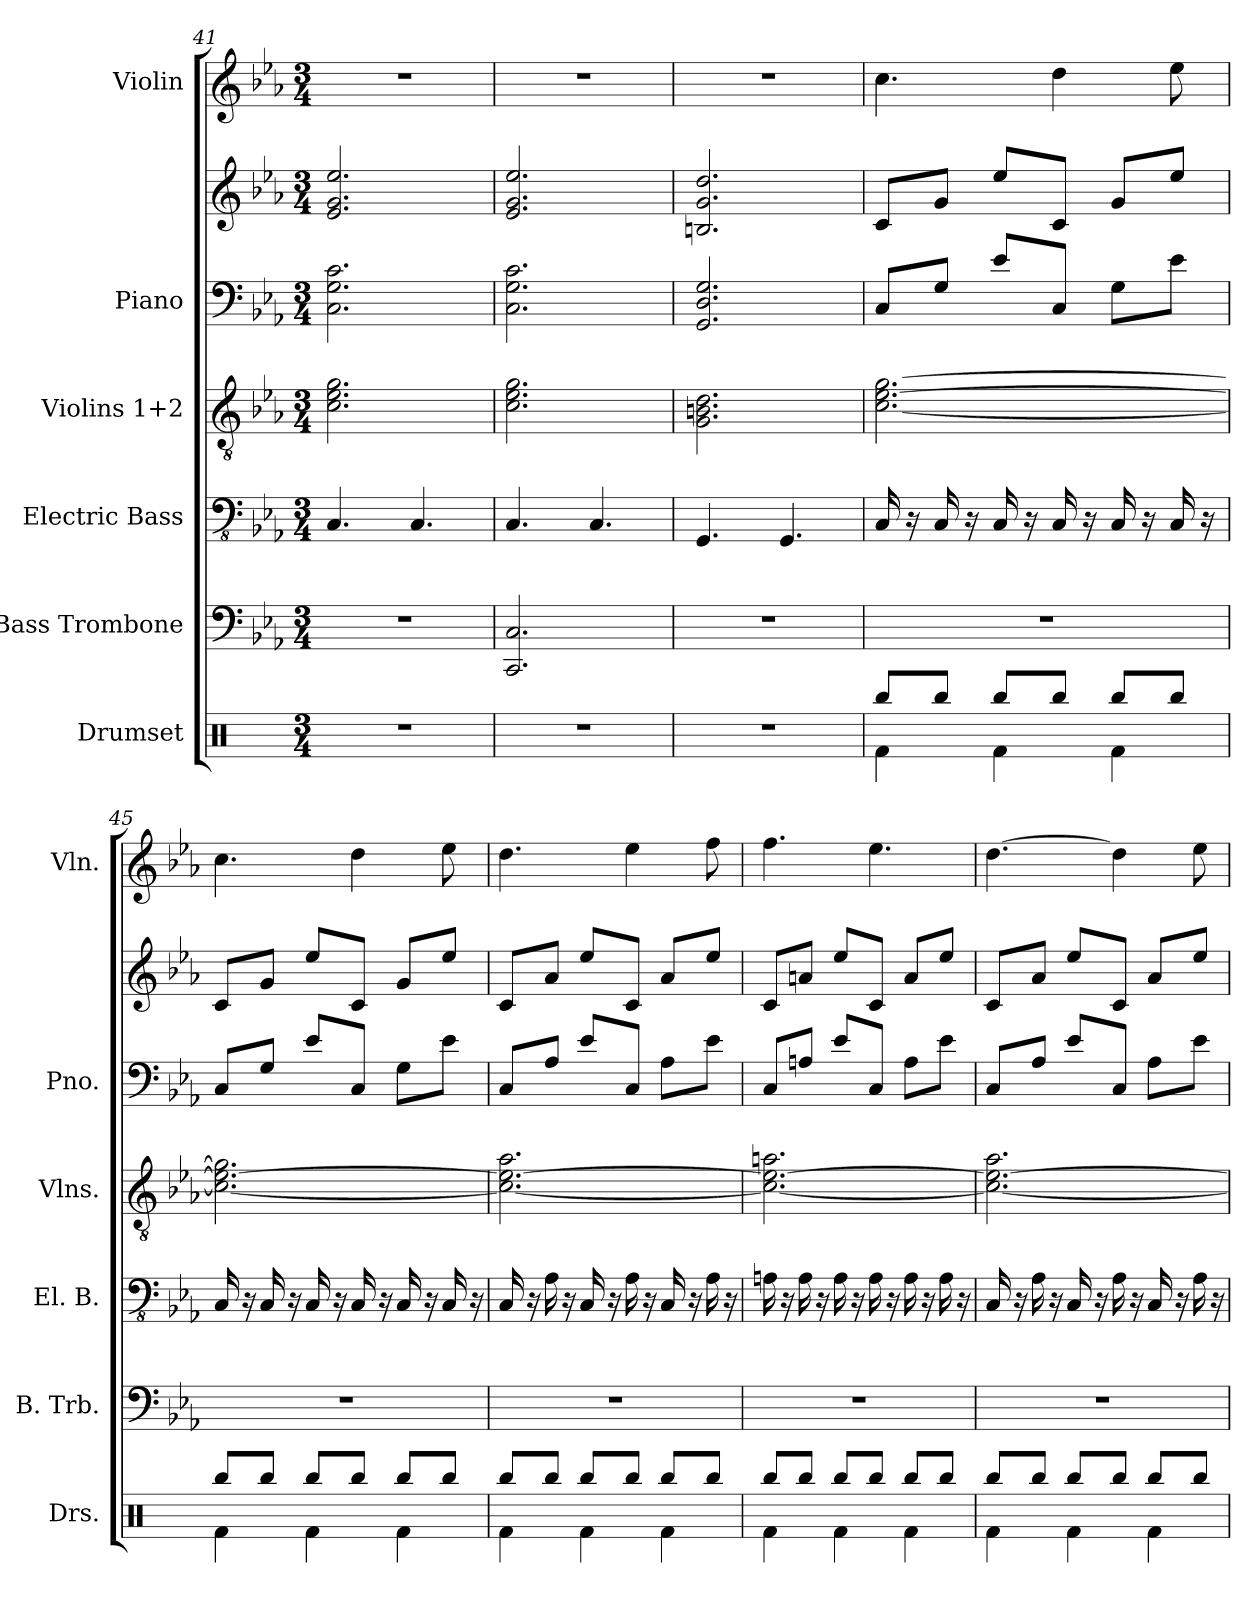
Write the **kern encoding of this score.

**kern	**kern	**kern	**kern	**kern	**kern	**kern
*part6	*part5	*part4	*part3	*part2	*part2	*part1
*staff7	*staff6	*staff5	*staff4	*staff3	*staff2	*staff1
*I"Drumset	*I"Bass Trombone	*I"Electric Bass	*I"Violins 1+2	*I"Piano	*	*I"Violin
*I'Drs.	*I'B. Trb.	*I'El. B.	*I'Vlns.	*I'Pno.	*	*I'Vln.
!!LO:PB:g=z
*clefX	*clefF4	*clefFv4	*clefGv2	*clefF4	*clefG2	*clefG2
*k[]	*k[b-e-a-]	*k[b-e-a-]	*k[b-e-a-]	*k[b-e-a-]	*k[b-e-a-]	*k[b-e-a-]
*C:	*E-:	*E-:	*E-:	*E-:	*E-:	*E-:
*M3/4	*M3/4	*M3/4	*M3/4	*M3/4	*M3/4	*M3/4
=41	=41	=41	=41	=41	=41	=41
2.r	2.r	4.CC/	2.c\ 2.e-\ 2.g\	2.C\ 2.G\ 2.c\	2.e-/ 2.g/ 2.ee-/	2.r
.	.	4.CC/	.	.	.	.
=42	=42	=42	=42	=42	=42	=42
2.r	2.CC/ 2.C/	4.CC/	2.c\ 2.e-\ 2.g\	2.C\ 2.G\ 2.c\	2.e-/ 2.g/ 2.ee-/	2.r
.	.	4.CC/	.	.	.	.
=43	=43	=43	=43	=43	=43	=43
2.r	2.r	4.GGG/	2.G\ 2.Bn\ 2.d\	2.GG/ 2.D/ 2.G/	2.Bn/ 2.g/ 2.dd/	2.r
.	.	4.GGG/	.	.	.	.
=44	=44	=44	=44	=44	=44	=44
*^	*	*	*	*	*	*
8Rbb/L	4Rf\	2.r	16CC/	[2.c\ [2.e-\ [2.g\	8C/L	8c/L	4.cc\
.	.	.	16r	.	.	.	.
8Rbb/J	.	.	16CC/	.	8G/J	8g/J	.
.	.	.	16r	.	.	.	.
8Rbb/L	4Rf\	.	16CC/	.	8e-/L	8ee-/L	.
.	.	.	16r	.	.	.	.
8Rbb/J	.	.	16CC/	.	8C/J	8c/J	4dd\
.	.	.	16r	.	.	.	.
8Rbb/L	4Rf\	.	16CC/	.	8G\L	8g/L	.
.	.	.	16r	.	.	.	.
8Rbb/J	.	.	16CC/	.	8e-\J	8ee-/J	8ee-\
.	.	.	16r	.	.	.	.
!!LO:PB:g=z
=45	=45	=45	=45	=45	=45	=45	=45
8Rbb/L	4Rf\	2.r	16CC/	2.c\_ 2.e-\_ 2.g\]	8C/L	8c/L	4.cc\
.	.	.	16r	.	.	.	.
8Rbb/J	.	.	16CC/	.	8G/J	8g/J	.
.	.	.	16r	.	.	.	.
8Rbb/L	4Rf\	.	16CC/	.	8e-/L	8ee-/L	.
.	.	.	16r	.	.	.	.
8Rbb/J	.	.	16CC/	.	8C/J	8c/J	4dd\
.	.	.	16r	.	.	.	.
8Rbb/L	4Rf\	.	16CC/	.	8G\L	8g/L	.
.	.	.	16r	.	.	.	.
8Rbb/J	.	.	16CC/	.	8e-\J	8ee-/J	8ee-\
.	.	.	16r	.	.	.	.
=46	=46	=46	=46	=46	=46	=46	=46
8Rbb/L	4Rf\	2.r	16CC/	2.c\_ 2.e-\_ 2.a-\	8C/L	8c/L	4.dd\
.	.	.	16r	.	.	.	.
8Rbb/J	.	.	16AA-\	.	8A-/J	8a-/J	.
.	.	.	16r	.	.	.	.
8Rbb/L	4Rf\	.	16CC/	.	8e-/L	8ee-/L	.
.	.	.	16r	.	.	.	.
8Rbb/J	.	.	16AA-\	.	8C/J	8c/J	4ee-\
.	.	.	16r	.	.	.	.
8Rbb/L	4Rf\	.	16CC/	.	8A-\L	8a-/L	.
.	.	.	16r	.	.	.	.
8Rbb/J	.	.	16AA-\	.	8e-\J	8ee-/J	8ff\
.	.	.	16r	.	.	.	.
=47	=47	=47	=47	=47	=47	=47	=47
8Rbb/L	4Rf\	2.r	16AAn\	2.c\_ 2.e-\_ 2.an\	8C/L	8c/L	4.ff\
.	.	.	16r	.	.	.	.
8Rbb/J	.	.	16AA\	.	8An/J	8an/J	.
.	.	.	16r	.	.	.	.
8Rbb/L	4Rf\	.	16AA\	.	8e-/L	8ee-/L	.
.	.	.	16r	.	.	.	.
8Rbb/J	.	.	16AA\	.	8C/J	8c/J	4.ee-\
.	.	.	16r	.	.	.	.
8Rbb/L	4Rf\	.	16AA\	.	8A\L	8a/L	.
.	.	.	16r	.	.	.	.
8Rbb/J	.	.	16AA\	.	8e-\J	8ee-/J	.
.	.	.	16r	.	.	.	.
!!LO:PB:g=z
=48	=48	=48	=48	=48	=48	=48	=48
8Rbb/L	4Rf\	2.r	16CC/	2.c\_ 2.e-\_ 2.a-\	8C/L	8c/L	[4.dd\
.	.	.	16r	.	.	.	.
8Rbb/J	.	.	16AA-\	.	8A-/J	8a-/J	.
.	.	.	16r	.	.	.	.
8Rbb/L	4Rf\	.	16CC/	.	8e-/L	8ee-/L	.
.	.	.	16r	.	.	.	.
8Rbb/J	.	.	16AA-\	.	8C/J	8c/J	4dd\]
.	.	.	16r	.	.	.	.
8Rbb/L	4Rf\	.	16CC/	.	8A-\L	8a-/L	.
.	.	.	16r	.	.	.	.
8Rbb/J	.	.	16AA-\	.	8e-\J	8ee-/J	8ee-\
.	.	.	16r	.	.	.	.
*v	*v	*	*	*	*	*	*
=	=	=	=	=	=	=
*-	*-	*-	*-	*-	*-	*-
